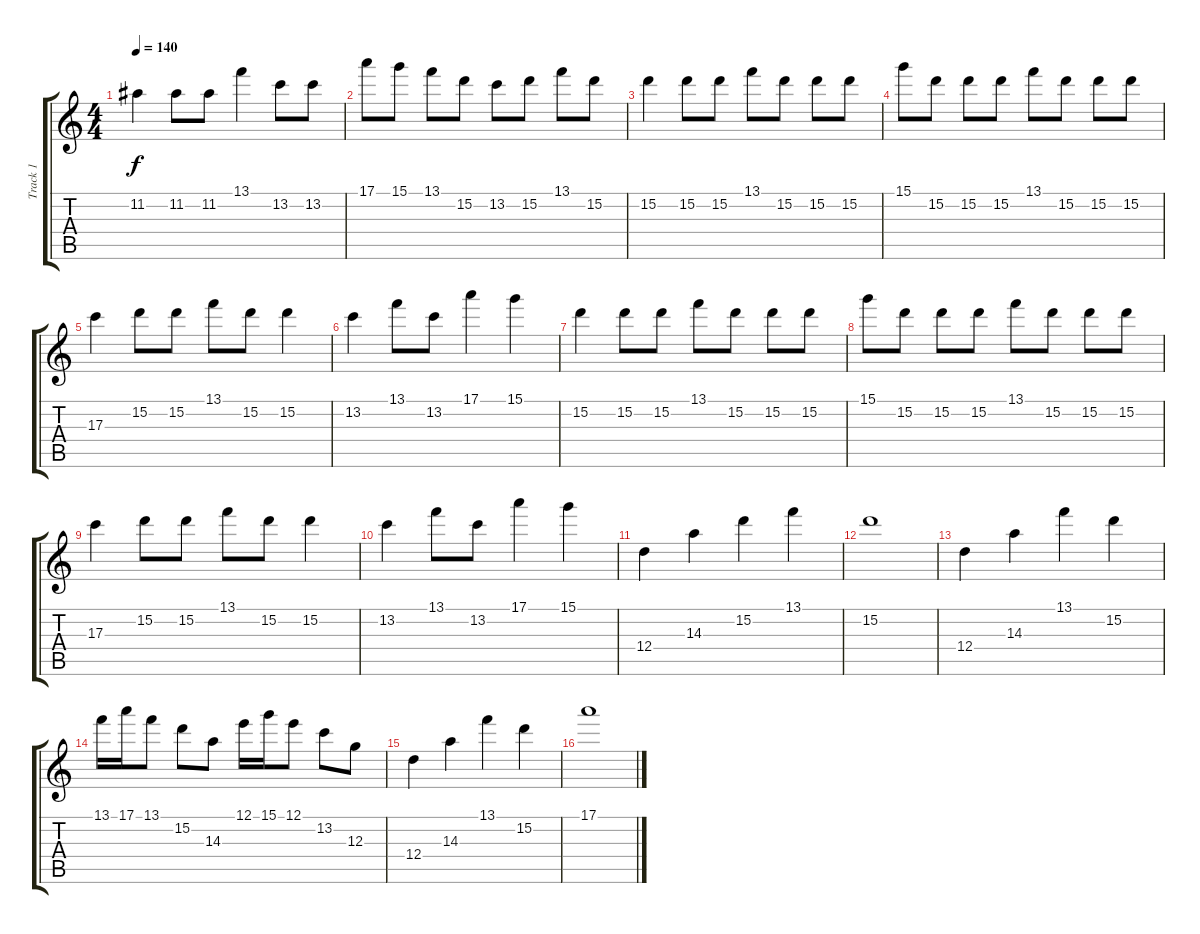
\track ("Track 1" "Track 1") {instrument distortionguitar}
\staff {score tabs}
\tuning (E4 B3 G3 D3 A2 D2) {hide}
\ts (4 4)
\tempo 140
\clef g2
\ks c
11.2.4{dy f} 11.2.8 11.2.8 13.1.4 13.2.8 13.2.8 |
17.1.8 15.1.8 13.1.8 15.2.8 13.2.8 15.2.8 13.1.8 15.2.8 |
15.2.4 15.2.8 15.2.8 13.1.8 15.2.8 15.2.8 15.2.8 |
15.1.8 15.2.8 15.2.8 15.2.8 13.1.8 15.2.8 15.2.8 15.2.8 |
17.3.4 15.2.8 15.2.8 13.1.8 15.2.8 15.2.4 |
13.2.4 13.1.8 13.2.8 17.1.4 15.1.4 |
15.2.4 15.2.8 15.2.8 13.1.8 15.2.8 15.2.8 15.2.8 |
15.1.8 15.2.8 15.2.8 15.2.8 13.1.8 15.2.8 15.2.8 15.2.8 |
17.3.4 15.2.8 15.2.8 13.1.8 15.2.8 15.2.4 |
13.2.4 13.1.8 13.2.8 17.1.4 15.1.4 |
12.4.4 14.3.4 15.2.4 13.1.4 |
15.2.1 |
12.4.4 14.3.4 13.1.4 15.2.4 |
13.1.16 17.1.16 13.1.8 15.2.8 14.3.8 12.1.16 15.1.16 12.1.8 13.2.8 12.3.8 |
12.4.4 14.3.4 13.1.4 15.2.4 |
17.1.1
